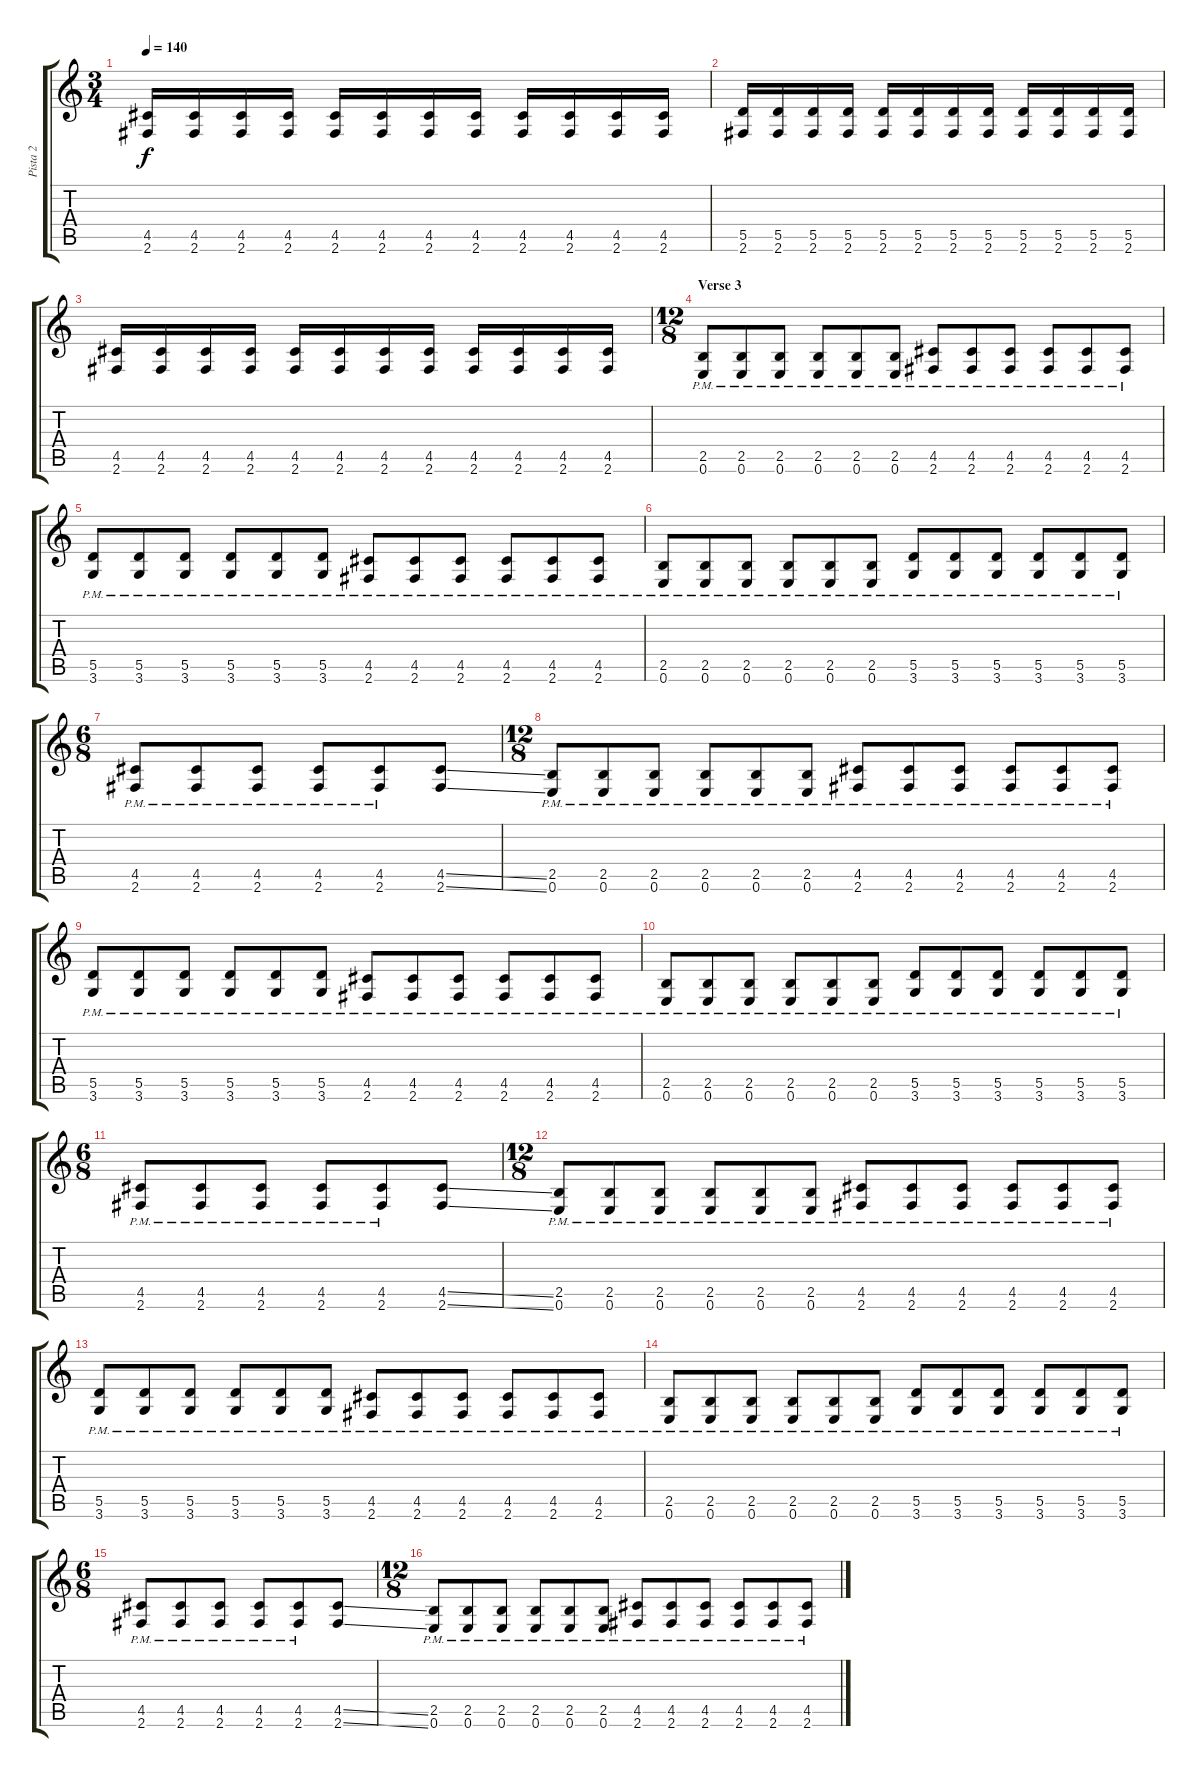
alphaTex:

\track ("Pista 2" "Pista 2") {instrument distortionguitar}
\staff {score tabs}
\tuning (E4 B3 G3 D3 A2 E2) {hide}
\ts (3 4)
\tempo 140
\clef g2
\ks c
(4.5 2.6).16{dy f} (4.5 2.6).16 (4.5 2.6).16 (4.5 2.6).16 (4.5 2.6).16 (4.5 2.6).16 (4.5 2.6).16 (4.5 2.6).16 (4.5 2.6).16 (4.5 2.6).16 (4.5 2.6).16 (4.5 2.6).16 |
(5.5 2.6).16 (5.5 2.6).16 (5.5 2.6).16 (5.5 2.6).16 (5.5 2.6).16 (5.5 2.6).16 (5.5 2.6).16 (5.5 2.6).16 (5.5 2.6).16 (5.5 2.6).16 (5.5 2.6).16 (5.5 2.6).16 |
(4.5 2.6).16 (4.5 2.6).16 (4.5 2.6).16 (4.5 2.6).16 (4.5 2.6).16 (4.5 2.6).16 (4.5 2.6).16 (4.5 2.6).16 (4.5 2.6).16 (4.5 2.6).16 (4.5 2.6).16 (4.5 2.6).16 |
\ts (12 8)
\section ("" "Verse 3")
(2.5{pm} 0.6{pm}).8 (2.5{pm} 0.6{pm}).8 (2.5{pm} 0.6{pm}).8 (2.5{pm} 0.6{pm}).8 (2.5{pm} 0.6{pm}).8 (2.5{pm} 0.6{pm}).8 (4.5{pm} 2.6{pm}).8 (4.5{pm} 2.6{pm}).8 (4.5{pm} 2.6{pm}).8 (4.5{pm} 2.6{pm}).8 (4.5{pm} 2.6{pm}).8 (4.5{pm} 2.6{pm}).8 |
(5.5{pm} 3.6{pm}).8 (5.5{pm} 3.6{pm}).8 (5.5{pm} 3.6{pm}).8 (5.5{pm} 3.6{pm}).8 (5.5{pm} 3.6{pm}).8 (5.5{pm} 3.6{pm}).8 (4.5{pm} 2.6{pm}).8 (4.5{pm} 2.6{pm}).8 (4.5{pm} 2.6{pm}).8 (4.5{pm} 2.6{pm}).8 (4.5{pm} 2.6{pm}).8 (4.5{pm} 2.6{pm}).8 |
(2.5{pm} 0.6{pm}).8 (2.5{pm} 0.6{pm}).8 (2.5{pm} 0.6{pm}).8 (2.5{pm} 0.6{pm}).8 (2.5{pm} 0.6{pm}).8 (2.5{pm} 0.6{pm}).8 (5.5{pm} 3.6{pm}).8 (5.5{pm} 3.6{pm}).8 (5.5{pm} 3.6{pm}).8 (5.5{pm} 3.6{pm}).8 (5.5{pm} 3.6{pm}).8 (5.5{pm} 3.6{pm}).8 |
\ts (6 8)
(4.5{pm} 2.6{pm}).8 (4.5{pm} 2.6{pm}).8 (4.5{pm} 2.6{pm}).8 (4.5{pm} 2.6{pm}).8 (4.5{pm} 2.6{pm}).8 (4.5{ss} 2.6{ss}).8 |
\ts (12 8)
(2.5{pm} 0.6{pm}).8 (2.5{pm} 0.6{pm}).8 (2.5{pm} 0.6{pm}).8 (2.5{pm} 0.6{pm}).8 (2.5{pm} 0.6{pm}).8 (2.5{pm} 0.6{pm}).8 (4.5{pm} 2.6{pm}).8 (4.5{pm} 2.6{pm}).8 (4.5{pm} 2.6{pm}).8 (4.5{pm} 2.6{pm}).8 (4.5{pm} 2.6{pm}).8 (4.5{pm} 2.6{pm}).8 |
(5.5{pm} 3.6{pm}).8 (5.5{pm} 3.6{pm}).8 (5.5{pm} 3.6{pm}).8 (5.5{pm} 3.6{pm}).8 (5.5{pm} 3.6{pm}).8 (5.5{pm} 3.6{pm}).8 (4.5{pm} 2.6{pm}).8 (4.5{pm} 2.6{pm}).8 (4.5{pm} 2.6{pm}).8 (4.5{pm} 2.6{pm}).8 (4.5{pm} 2.6{pm}).8 (4.5{pm} 2.6{pm}).8 |
(2.5{pm} 0.6{pm}).8 (2.5{pm} 0.6{pm}).8 (2.5{pm} 0.6{pm}).8 (2.5{pm} 0.6{pm}).8 (2.5{pm} 0.6{pm}).8 (2.5{pm} 0.6{pm}).8 (5.5{pm} 3.6{pm}).8 (5.5{pm} 3.6{pm}).8 (5.5{pm} 3.6{pm}).8 (5.5{pm} 3.6{pm}).8 (5.5{pm} 3.6{pm}).8 (5.5{pm} 3.6{pm}).8 |
\ts (6 8)
(4.5{pm} 2.6{pm}).8 (4.5{pm} 2.6{pm}).8 (4.5{pm} 2.6{pm}).8 (4.5{pm} 2.6{pm}).8 (4.5{pm} 2.6{pm}).8 (4.5{ss} 2.6{ss}).8 |
\ts (12 8)
(2.5{pm} 0.6{pm}).8 (2.5{pm} 0.6{pm}).8 (2.5{pm} 0.6{pm}).8 (2.5{pm} 0.6{pm}).8 (2.5{pm} 0.6{pm}).8 (2.5{pm} 0.6{pm}).8 (4.5{pm} 2.6{pm}).8 (4.5{pm} 2.6{pm}).8 (4.5{pm} 2.6{pm}).8 (4.5{pm} 2.6{pm}).8 (4.5{pm} 2.6{pm}).8 (4.5{pm} 2.6{pm}).8 |
(5.5{pm} 3.6{pm}).8 (5.5{pm} 3.6{pm}).8 (5.5{pm} 3.6{pm}).8 (5.5{pm} 3.6{pm}).8 (5.5{pm} 3.6{pm}).8 (5.5{pm} 3.6{pm}).8 (4.5{pm} 2.6{pm}).8 (4.5{pm} 2.6{pm}).8 (4.5{pm} 2.6{pm}).8 (4.5{pm} 2.6{pm}).8 (4.5{pm} 2.6{pm}).8 (4.5{pm} 2.6{pm}).8 |
(2.5{pm} 0.6{pm}).8 (2.5{pm} 0.6{pm}).8 (2.5{pm} 0.6{pm}).8 (2.5{pm} 0.6{pm}).8 (2.5{pm} 0.6{pm}).8 (2.5{pm} 0.6{pm}).8 (5.5{pm} 3.6{pm}).8 (5.5{pm} 3.6{pm}).8 (5.5{pm} 3.6{pm}).8 (5.5{pm} 3.6{pm}).8 (5.5{pm} 3.6{pm}).8 (5.5{pm} 3.6{pm}).8 |
\ts (6 8)
(4.5{pm} 2.6{pm}).8 (4.5{pm} 2.6{pm}).8 (4.5{pm} 2.6{pm}).8 (4.5{pm} 2.6{pm}).8 (4.5{pm} 2.6{pm}).8 (4.5{ss} 2.6{ss}).8 |
\ts (12 8)
(2.5{pm} 0.6{pm}).8 (2.5{pm} 0.6{pm}).8 (2.5{pm} 0.6{pm}).8 (2.5{pm} 0.6{pm}).8 (2.5{pm} 0.6{pm}).8 (2.5{pm} 0.6{pm}).8 (4.5{pm} 2.6{pm}).8 (4.5{pm} 2.6{pm}).8 (4.5{pm} 2.6{pm}).8 (4.5{pm} 2.6{pm}).8 (4.5{pm} 2.6{pm}).8 (4.5{pm} 2.6{pm}).8
